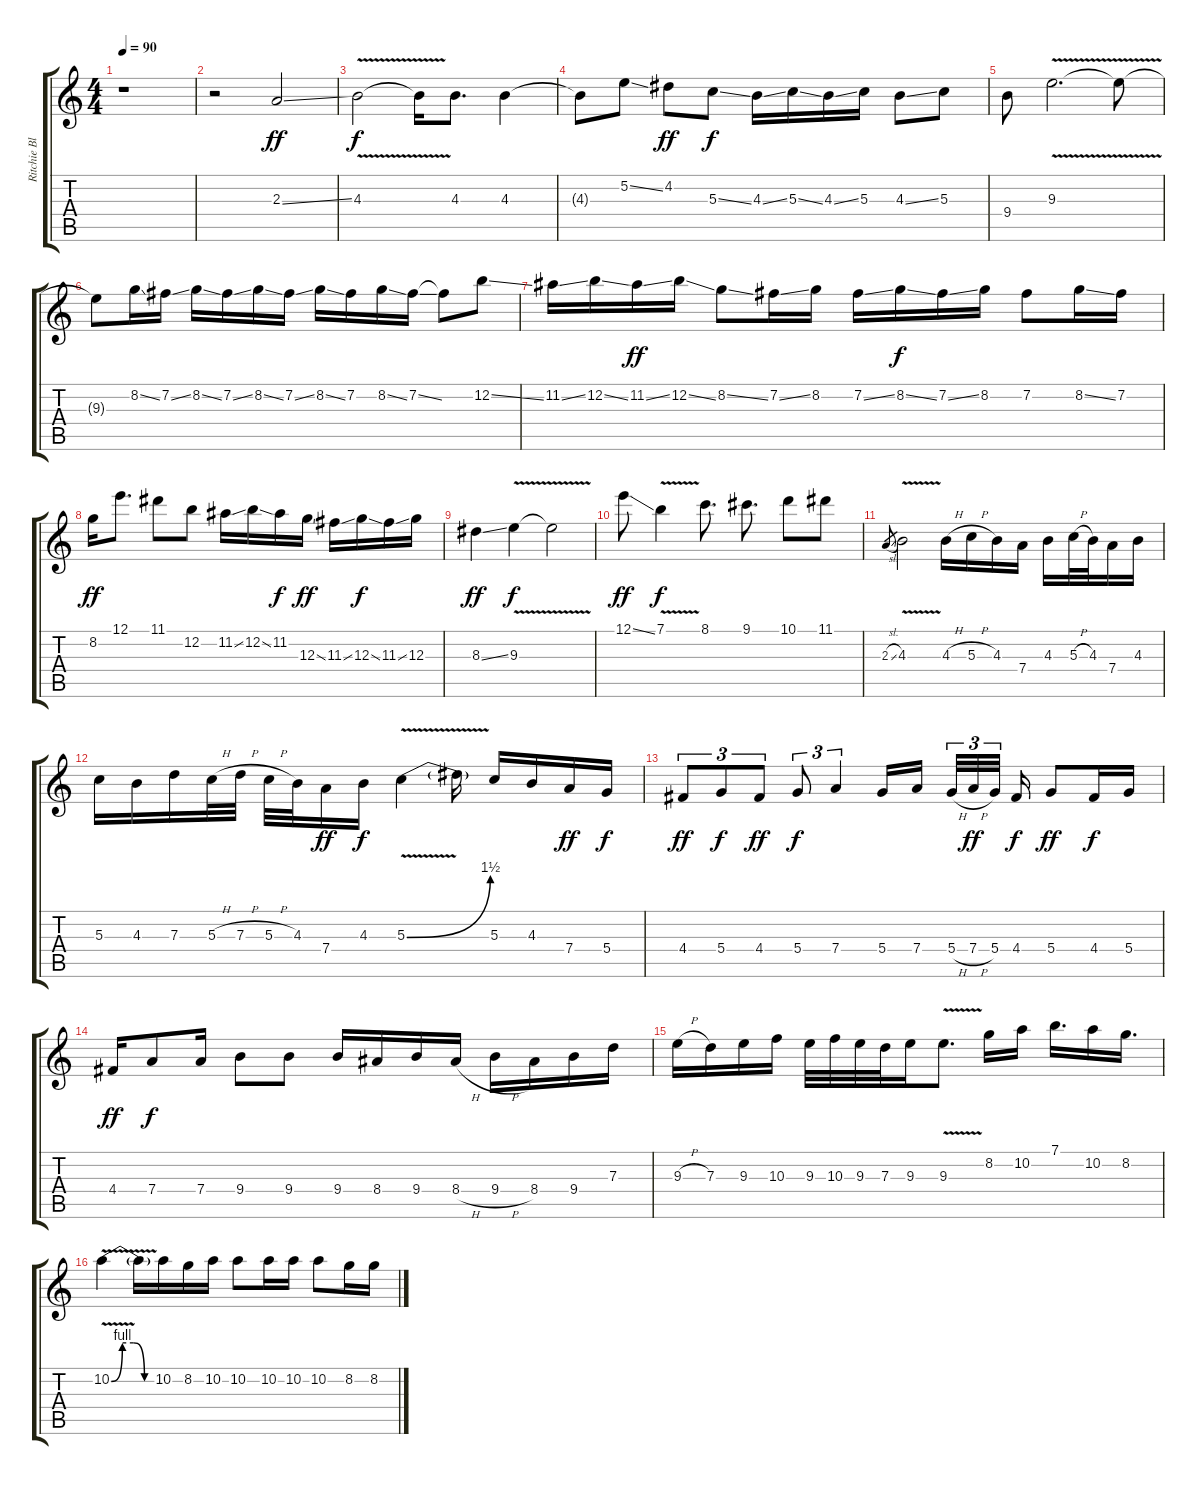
\track ("Ritchie Blackmore (Guitar 2)" "Ritchie Bl") {instrument overdrivenguitar}
\staff {score tabs}
\tuning (E4 B3 G3 D3 A2 E2) {hide}
\ts (4 4)
\tempo 90
\clef g2
\ks c
r.1{dy f} |
r.2{volume 16} 2.3{ss}.2{dy ff} |
4.3{v}.2{dy f} 4.3{t}.16 4.3.8{d} 4.3.4 |
4.3{t}.8 5.2{ss}.8 4.2.8{dy ff} 5.3{ss}.8{dy f} 4.3{ss}.16 5.3{ss}.16 4.3{ss}.16 5.3.16 4.3{ss}.8 5.3.8 |
9.4.8 9.3{v}.2{d} 9.3{t}.8 |
9.3{t}.8 8.2{ss}.16 7.2{ss}.16 8.2{ss}.16 7.2{ss}.16 8.2{ss}.16 7.2{ss}.16 8.2{ss}.16 7.2.16 8.2{ss}.16 7.2{ss}.16 7.2{t}.8 12.2{ss}.8 |
11.2{ss}.16 12.2{ss}.16 11.2{ss}.16{dy ff} 12.2{ss}.16 8.2{ss}.8 7.2{ss}.16 8.2.16 7.2{ss}.16 8.2{ss}.16{dy f} 7.2{ss}.16 8.2.16 7.2.8 8.2{ss}.16 7.2.16 |
8.2.16{dy ff} 12.1.8{d} 11.1.8 12.2.8 11.2{ss}.16 12.2{ss}.16 11.2.16{dy f} 12.3{ss}.16{dy ff} 11.3{ss}.16 12.3{ss}.16{dy f} 11.3{ss}.16 12.3.16 |
8.3{ss}.4{dy ff} 9.3{v}.4{dy f} 9.3{t}.2 |
12.1{ss}.8{dy ff} 7.1{v}.4{dy f} 8.1.8{d} 9.1.8{d} 10.1.8 11.1.8 |
2.3{sl}.8{gr} 4.3{v}.2 4.3{h}.16 5.3{h}.16 4.3.16 7.4.16 4.3.16 5.3{h}.32 4.3.32 7.4.16 4.3.16 |
5.3.16 4.3.16 7.3.16 5.3{h}.32 7.3{h}.32 5.3{h}.32 4.3.32 7.4.16{dy ff} 4.3.16{dy f} 5.3{be (bend 0 0 60 6) v}.4 5.3{t}.16 5.3.16 4.3.16 7.4.16{dy ff} 5.4.16{dy f} |
4.4.8{tu (3 2) dy ff} 5.4.8{tu (3 2) dy f} 4.4.8{tu (3 2) dy ff} 5.4.8{tu (3 2) dy f} 7.4.4{tu (3 2)} 5.4.16 7.4.16{beam splitsecondary} 5.4{h}.32{tu (3 2)} 7.4{h}.32{tu (3 2) dy ff} 5.4.32{tu (3 2) beam splitsecondary} 4.4.16{dy f} 5.4.8{dy ff} 4.4.16{dy f} 5.4.16 |
4.4.16{dy ff} 7.4.8{dy f} 7.4.16 9.4.8 9.4.8 9.4.16 8.4.16 9.4.16 8.4{h}.16 9.4{h}.16 8.4.16 9.4.16 7.3.16 |
9.3{h}.16 7.3.16 9.3.16 10.3.16 9.3.32 10.3.32 9.3.32 7.3.32 9.3.16 9.3{v}.8{d} 8.2.16 10.2.16 7.1.16{d} 10.2.16 8.2.16{d} |
10.2{be (custom 0 0 15 4 30 4 45 0 60 0) v}.4 10.2{t}.16 10.2.16 8.2.16 10.2.16 10.2.8 10.2.16 10.2.16 10.2.8 8.2.16 8.2.16
